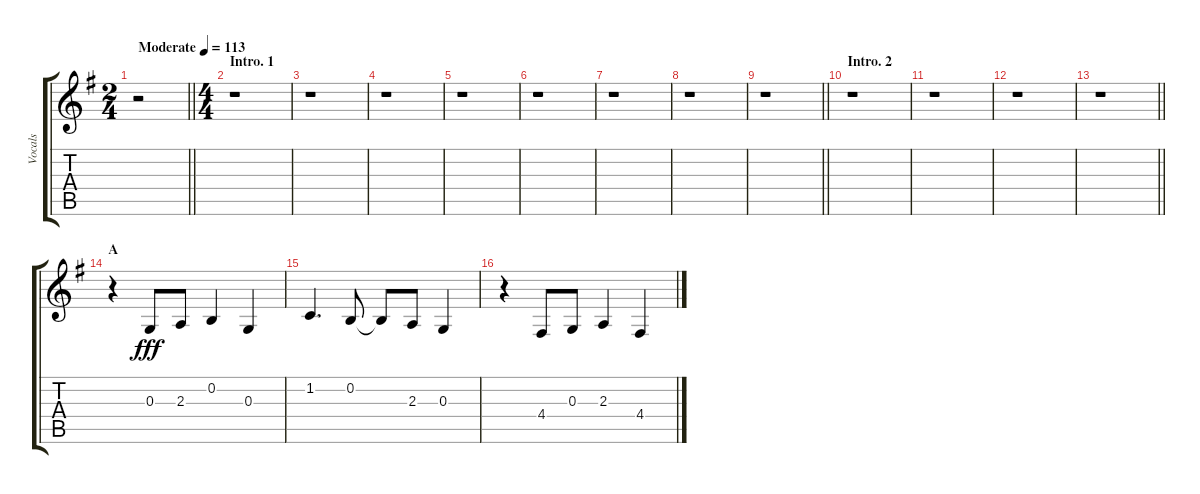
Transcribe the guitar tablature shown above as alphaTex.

\track ("Vocals" "Vocals") {instrument voiceoohs}
\staff {score tabs}
\tuning (E4 B3 G3 D3 A2 E2) {hide}
\ts (2 4)
\tempo (113 "Moderate")
\clef g2
\barLineRight lightlight
\ks g
r.2{dy fff instrument voiceoohs} |
\ts (4 4)
\section ("" "Intro. 1")
r.1 |
r.1 |
r.1 |
r.1 |
r.1 |
r.1 |
r.1 |
\barLineRight lightlight
r.1 |
\section ("" "Intro. 2")
r.1 |
r.1 |
r.1 |
\barLineRight lightlight
r.1 |
\section ("" "A")
r.4 0.3.8 2.3.8 0.2.4 0.3.4 |
1.2.4{d} 0.2.8 0.2{t}.8 2.3.8 0.3.4 |
r.4 4.4.8 0.3.8 2.3.4 4.4.4
